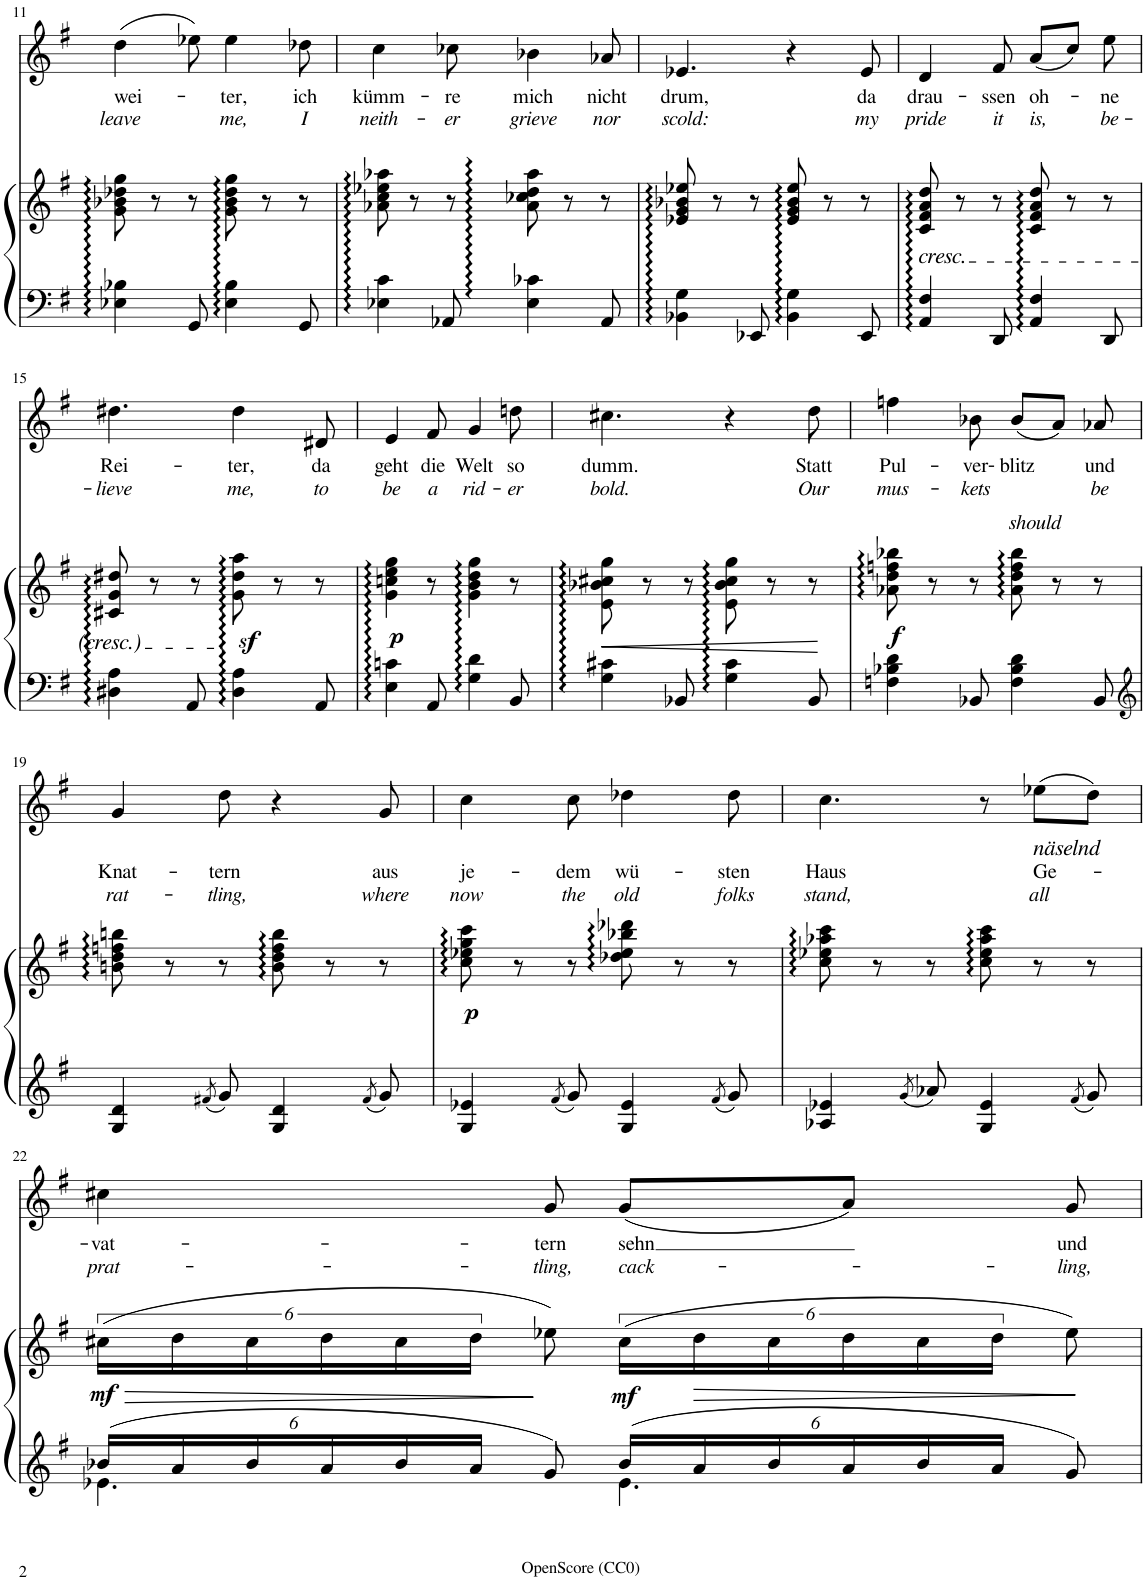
**kern	**kern	**dynam	**kern	**text	**text
*part2	*part2	*part2	*part1	*part1	*part1
*staff3	*staff2	*staff2/3	*staff1	*staff1	*staff1
*I"Piano	*	*	*I"Voice	*	*
*I'Pno	*	*	*	*	*
!!LO:PB:g=z
*clefF4	*clefG2	*	*clefG2	*	*
*k[f#]	*k[f#]	*	*k[f#]	*	*
*M6/8	*M6/8	*	*M6/8	*	*
=11	=11	=11	=11	=11	=11
!	!	!	!	!LO:LY:b	!LO:LY:b
4E-X\ 4B-X\	8g\ 8b-X\ 8dd-X\ 8gg\	.	(4dd\	wei-	leave
.	8r	.	.	.	.
8GG/	8r	.	8ee-X\)	.	.
!	!	!	!	!LO:LY:b	!LO:LY:b
4E-\ 4B-\	8g\ 8b-\ 8dd-\ 8gg\	.	4ee-\	-ter,	me,
.	8r	.	.	.	.
!	!	!	!	!LO:LY:b	!LO:LY:b
8GG/	8r	.	8dd-X\	ich	I
=12	=12	=12	=12	=12	=12
!	!	!	!	!LO:LY:b	!LO:LY:b
4E-X\ 4c\	8a-X\ 8cc\ 8ee-X\ 8aa-X\	.	4cc\	kümm-	neith-
.	8r	.	.	.	.
!	!	!	!	!LO:LY:b	!LO:LY:b
8AA-X/	8r	.	8cc-X\	-re	-er
!	!	!	!	!LO:LY:b	!LO:LY:b
4E-\ 4c-X\	8a-\ 8cc-X\ 8dd\ 8aa-\	.	4b-X\	mich	grieve
.	8r	.	.	.	.
!	!	!	!	!LO:LY:b	!LO:LY:b
8AA-/	8r	.	8a-X/	nicht	nor
=13	=13	=13	=13	=13	=13
!	!	!	!	!LO:LY:b	!LO:LY:b
4BB-X\ 4G\	8e-X/ 8g/ 8b-X/ 8ee-X/	.	4.e-X/	drum,	scold:
.	8r	.	.	.	.
8EE-X/	8r	.	.	.	.
4BB-\ 4G\	8e-/ 8g/ 8b-/ 8ee-/	.	4r	.	.
.	8r	.	.	.	.
!	!	!	!	!LO:LY:b	!LO:LY:b
8EE-/	8r	.	8e-/	da	my
=14	=14	=14	=14	=14	=14
!	!LO:TX:b:i:t=cresc.	!	!	!	!
!	!	!	!	!LO:LY:b	!LO:LY:b
4AA/ 4F#/	8c/ 8f#/ 8a/ 8dd/	.	4d/	drau-	pride
.	8r	.	.	.	.
!	!	!	!	!LO:LY:b	!LO:LY:b
8DD/	8r	.	8f#/	-ssen	it
!	!	!	!	!LO:LY:b	!LO:LY:b
4AA/ 4F#/	8c/ 8f#/ 8a/ 8dd/	.	(8a/L	oh-	is,
.	8r	.	8cc/J)	.	.
!	!	!	!	!LO:LY:b	!LO:LY:b
8DD/	8r	.	8ee\	-ne	be-
!!LO:LB:g=z
=15	=15	=15	=15	=15	=15
!	!	!	!	!LO:LY:b	!LO:LY:b
4D#X\ 4A\	8c#X/ 8g/ 8dd#X/	.	4.dd#X\	Rei-	-lieve
.	8r	.	.	.	.
8AA/	8r	.	.	.	.
!	!	!	!	!LO:LY:b	!LO:LY:b
4D#\ 4A\	8g\z< 8dd#\z< 8aa\z<	.	4dd#\	-ter,	me,
.	8r	.	.	.	.
!	!	!	!	!LO:LY:b	!LO:LY:b
8AA/	8r	.	8d#X/	da	to
=16	=16	=16	=16	=16	=16
!	!	!LO:DY:b	!	!LO:LY:b	!LO:LY:b
4E\ 4cn\	4g\ 4ccn\ 4ee\ 4gg\	p	4e/	geht	be
!	!	!	!	!LO:LY:b	!LO:LY:b
8AA/	8r	.	8f#/	die	a
!	!	!	!	!LO:LY:b	!LO:LY:b
4G\ 4d\	4g\ 4b\ 4dd\ 4gg\	.	4g/	Welt	rid-
!	!	!	!	!LO:LY:b	!LO:LY:b
8BB/	8r	.	8ddn\	so	-er
=17	=17	=17	=17	=17	=17
!	!	!LO:HP:b	!	!LO:LY:b	!LO:LY:b
4G\ 4c#X\	8e\ 8b-X\ 8cc#X\ 8gg\	<	4.cc#X\	dumm.	bold.
.	8r	.	.	.	.
8BB-X/	8r	.	.	.	.
4G\ 4c#\	8e\ 8b-\ 8cc#\ 8gg\	.	4r	.	.
.	8r	.	.	.	.
!	!	!	!	!LO:LY:b	!LO:LY:b
8BB-/	8r	[	8dd\	Statt	Our
=18	=18	=18	=18	=18	=18
!	!	!LO:DY:b	!	!LO:LY:b	!LO:LY:b
4Fn\ 4B-X\ 4d\	8a-X\ 8dd\ 8ffn\ 8bb-X\	f	4ffn\	Pul-	mus-
.	8r	.	.	.	.
!	!	!	!	!LO:LY:b	!LO:LY:b
8BB-X/	8r	.	8b-X\	-ver-	-kets
!	!	!	!	!LO:LY:b	!LO:LY:b
4F\ 4B-\ 4d\	8a-\ 8dd\ 8ff\ 8bb-\	.	(8b-/L	-blitz	should
.	8r	.	8a/J)	.	.
!	!	!	!	!LO:LY:b	!LO:LY:b
8BB-/	8r	.	8a-X/	und	be
!!LO:LB:g=z
=19	=19	=19	=19	=19	=19
*clefG2	*	*	*	*	*
!	!	!	!	!LO:LY:b	!LO:LY:b
4G/ 4d/	8bn\ 8dd\ 8ffn\ 8bbn\	.	4g/	Knat-	rat-
.	8r	.	.	.	.
8qf#X/	.	.	.	.	.
!	!	!	!	!LO:LY:b	!LO:LY:b
8g/	8r	.	8dd\	-tern	-tling,
4G/ 4d/	8b\ 8dd\ 8ff\ 8bb\	.	4r	.	.
.	8r	.	.	.	.
8qf#/	.	.	.	.	.
!	!	!	!	!LO:LY:b	!LO:LY:b
8g/	8r	.	8g/	aus	where
=20	=20	=20	=20	=20	=20
!	!	!LO:DY:b	!	!LO:LY:b	!LO:LY:b
4G/ 4e-X/	8cc\ 8ee-X\ 8gg\ 8ccc\	p	4cc\	je-	now
.	8r	.	.	.	.
8qf#/	.	.	.	.	.
!	!	!	!	!LO:LY:b	!LO:LY:b
8g/	8r	.	8cc\	-dem	the
!	!	!	!	!LO:LY:b	!LO:LY:b
4G/ 4e-/	8dd-X\ 8ee-\ 8bb-X\ 8ddd-X\	.	4dd-X\	wü-	old
.	8r	.	.	.	.
8qf#/	.	.	.	.	.
!	!	!	!	!LO:LY:b	!LO:LY:b
8g/	8r	.	8dd-\	-sten	folks
=21	=21	=21	=21	=21	=21
!	!	!	!	!LO:LY:b	!LO:LY:b
4A-X/ 4e-X/	8cc\ 8ee-X\ 8aa-X\ 8ccc\	.	4.cc\	Haus	stand,
.	8r	.	.	.	.
8qg/	.	.	.	.	.
8a-X/	8r	.	.	.	.
4G/ 4e-/	8cc\ 8ee-\ 8aa-\ 8ccc\	.	8r	.	.
!	!	!	!LO:TX:b:i:t=näselnd	!	!
!	!	!	!	!LO:LY:b	!LO:LY:b
.	8r	.	(8ee-X\L	Ge-	all
8qf#/	.	.	.	.	.
8g/	8r	.	8dd\J)	.	.
!!LO:LB:g=z
=22	=22	=22	=22	=22	=22
*Xbrackettup	*	*	*	*	*
*^	*	*	*	*	*
!	!	!	!LO:HP:b	!	!LO:LY:b	!LO:LY:b
!	!	!	!LO:DY:n=1:b	!	!	!
24b-X/LL	4.e-X\	(24cc#X\LL	> mf	4cc#X\	-vat-	prat-
24a/	.	24dd\	.	.	.	.
24b-/	.	24cc#\	.	.	.	.
24a/	.	24dd\	.	.	.	.
24b-/	.	24cc#\	.	.	.	.
24a/JJ	.	24dd\JJ	.	.	.	.
!	!	!	!	!	!LO:LY:b	!LO:LY:b
8g/	.	8ee-X\)	]	8g/	-tern	-tling,
!	!	!	!LO:DY:n=2:b	!	!LO:LY:b	!LO:LY:b
24b-/LL	4.e-\	(24cc#\LL	mf	(8g/L	sehn	cack-
!	!	!	!LO:HP:b	!	!	!
24a/	.	24dd\	>	.	.	.
24b-/	.	24cc#\	.	.	.	.
24a/	.	24dd\	.	8a/J)	.	.
24b-/	.	24cc#\	.	.	.	.
24a/JJ	.	24dd\JJ	.	.	.	.
!	!	!	!	!	!LO:LY:b	!LO:LY:b
8g/	.	8ee-\)	]	8g/	und	-ling,
*v	*v	*	*	*	*	*
=	=	=	=	=	=
*-	*-	*-	*-	*-	*-
